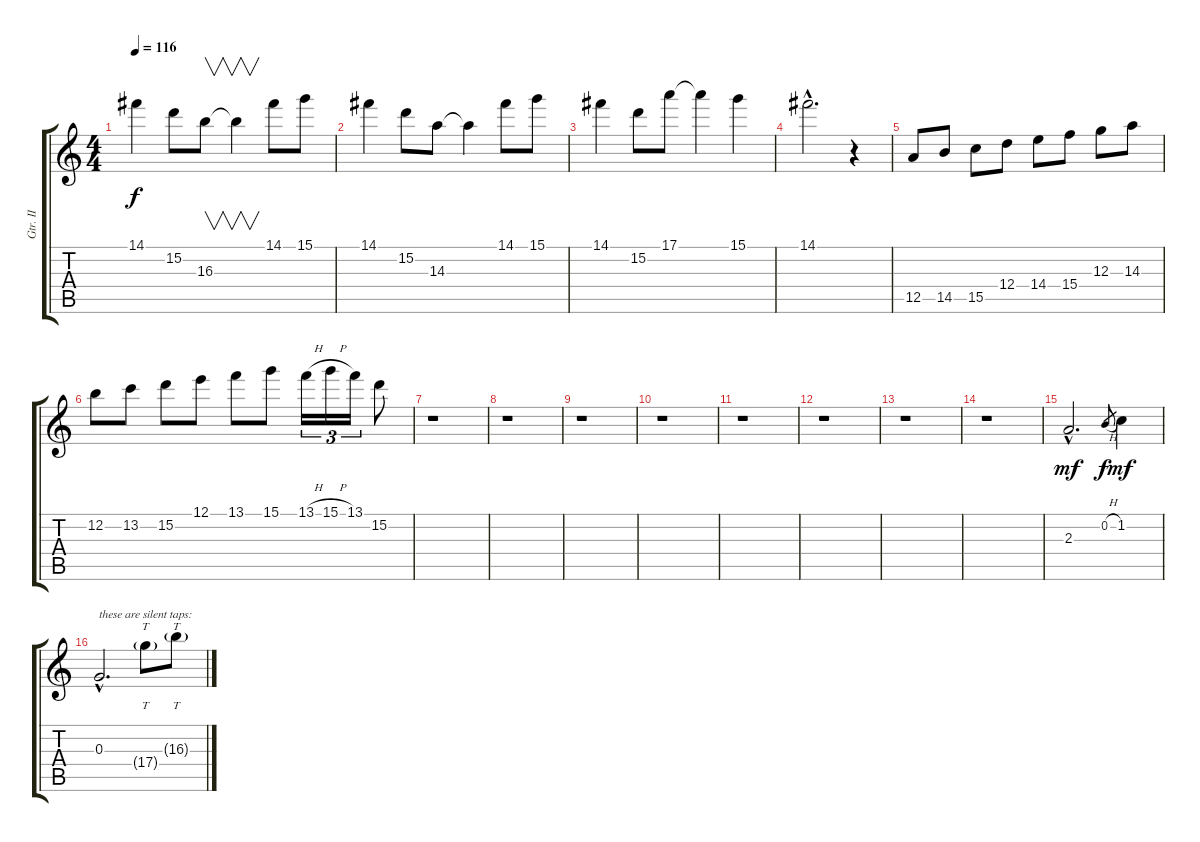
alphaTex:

\track ("Gtr. II" "Gtr. II") {instrument distortionguitar}
\staff {score tabs}
\tuning (E4 B3 G3 D3 A2 E2) {hide}
\ts (4 4)
\tempo 116
\clef g2
\ks c
14.1.4{dy f} 15.2.8 16.3.8{v} 16.3{t}.4{v} 14.1.8 15.1.8 |
14.1.4 15.2.8 14.3.8 14.3{t}.4 14.1.8 15.1.8 |
14.1.4 15.2.8 17.1.8 17.1{t}.4 15.1.4 |
14.1{hac}.2{d} r.4 |
12.5.8 14.5.8 15.5.8 12.4.8 14.4.8 15.4.8 12.3.8 14.3.8 |
12.2.8 13.2.8 15.2.8 12.1.8 13.1.8 15.1.8 13.1{h}.16{tu (3 2)} 15.1{h}.16{tu (3 2)} 13.1.16{tu (3 2)} 15.2.8 |
r.1 |
r.1 |
r.1 |
r.1 |
r.1 |
r.1 |
r.1 |
r.1 |
2.3{hac}.2{d dy mf} 0.2{h}.8{gr dy f} 1.2.4{dy mf} |
0.3{hac}.2{d txt "these are silent taps:"} 17.4{g}.8{tt} 16.3{g}.8{tt}
